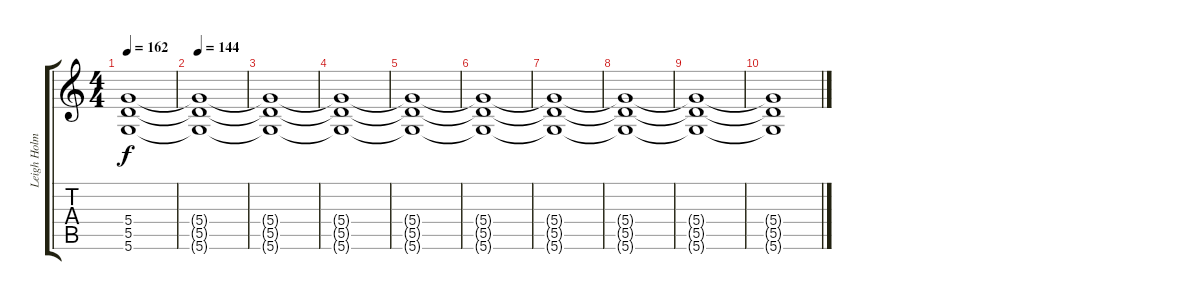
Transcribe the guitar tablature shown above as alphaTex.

\track ("Leigh Holmes" "Leigh Holm") {instrument overdrivenguitar}
\staff {score tabs}
\tuning (E4 B3 G3 D3 A2 D2) {hide}
\ts (4 4)
\tempo 162
\clef g2
\ks c
(5.4{t} 5.5{t} 5.6{t}).1{dy f} |
\tempo 144
(5.4{t} 5.5{t} 5.6{t}).1 |
(5.4{t} 5.5{t} 5.6{t}).1 |
(5.4{t} 5.5{t} 5.6{t}).1 |
(5.4{t} 5.5{t} 5.6{t}).1 |
(5.4{t} 5.5{t} 5.6{t}).1 |
(5.4{t} 5.5{t} 5.6{t}).1 |
(5.4{t} 5.5{t} 5.6{t}).1 |
(5.4{t} 5.5{t} 5.6{t}).1 |
(5.4{t} 5.5{t} 5.6{t}).1
